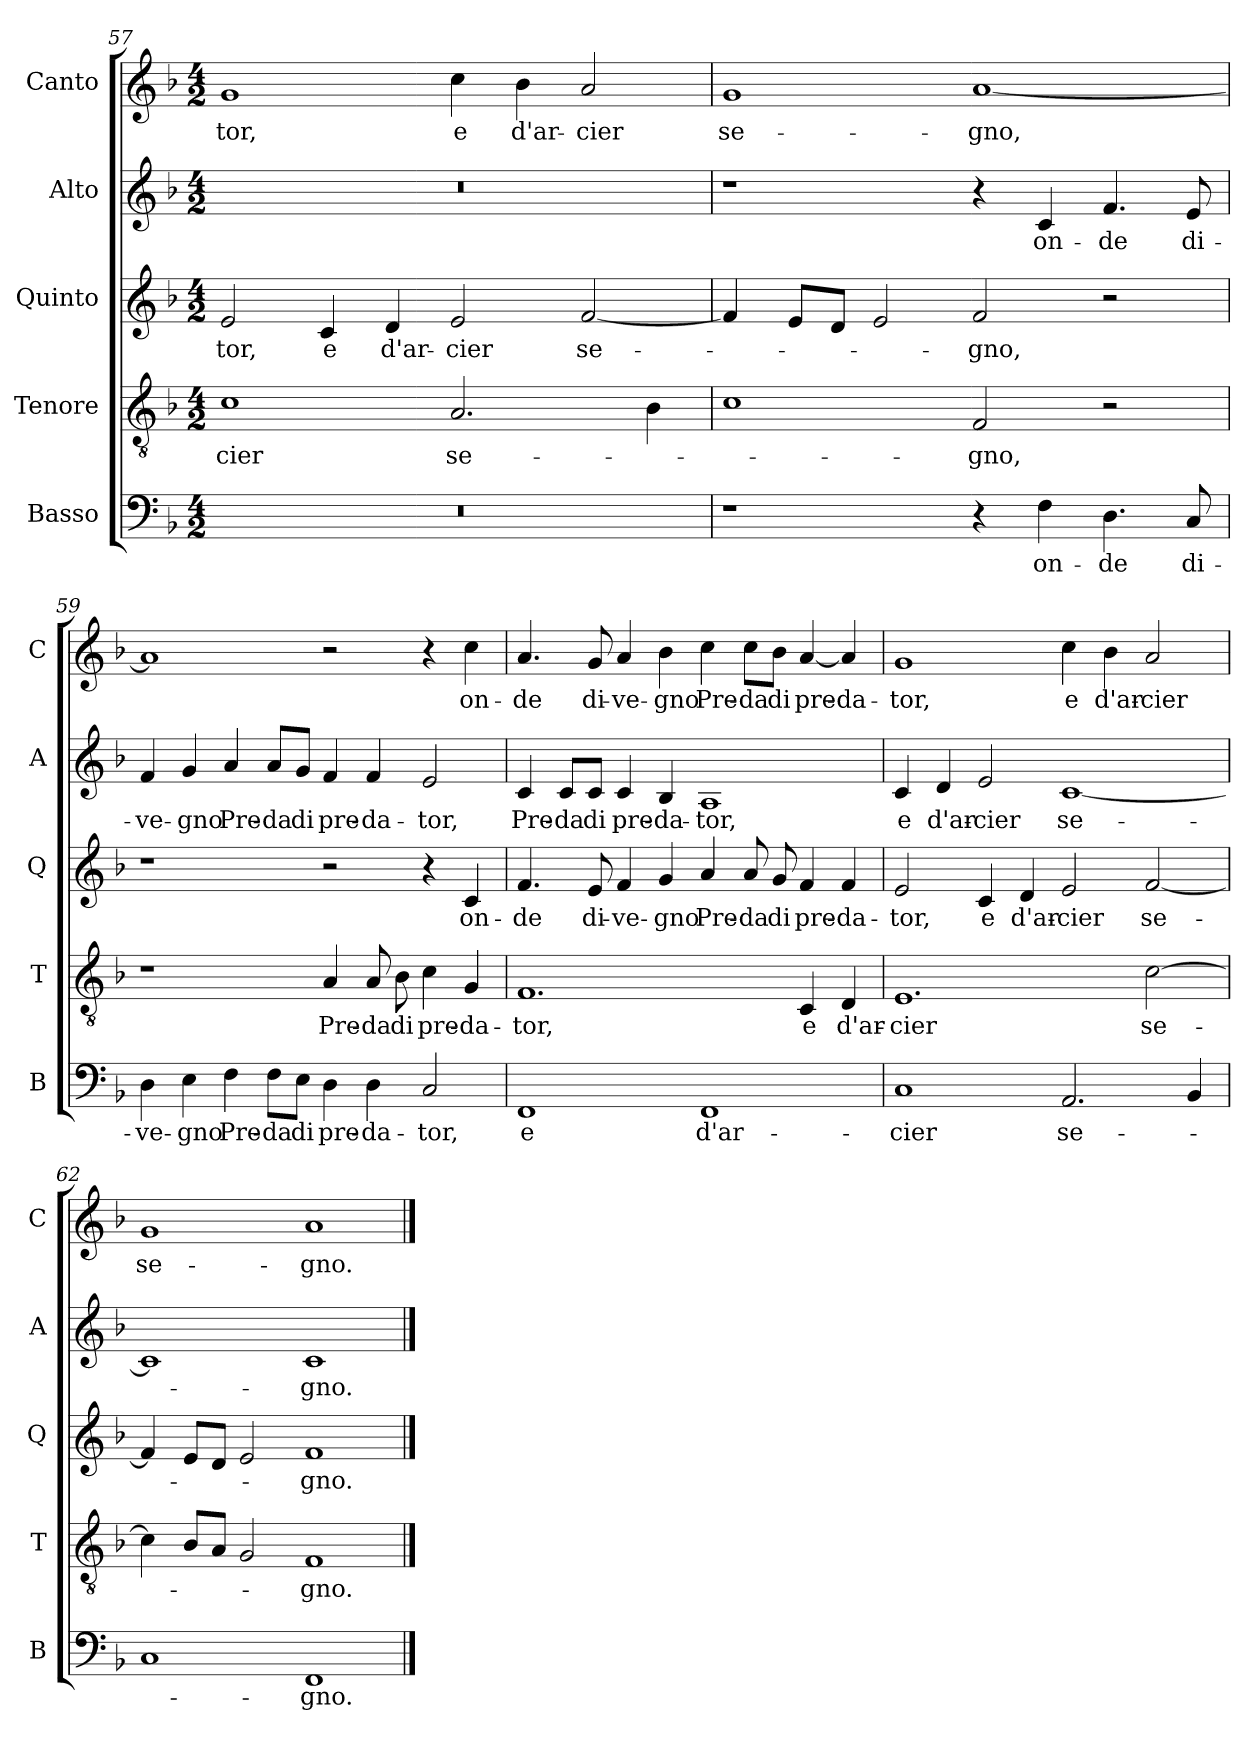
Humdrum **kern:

**kern	**text	**kern	**text	**kern	**text	**kern	**text	**kern	**text
*part5	*part5	*part4	*part4	*part3	*part3	*part2	*part2	*part1	*part1
*staff5	*staff5	*staff4	*staff4	*staff3	*staff3	*staff2	*staff2	*staff1	*staff1
*I"Basso	*	*I"Tenore	*	*I"Quinto	*	*I"Alto	*	*I"Canto	*
*I'B	*	*I'T	*	*I'Q	*	*I'A	*	*I'C	*
*clefF4	*	*clefGv2	*	*clefG2	*	*clefG2	*	*clefG2	*
*k[b-]	*	*k[b-]	*	*k[b-]	*	*k[b-]	*	*k[b-]	*
*d:	*	*d:	*	*d:	*	*d:	*	*d:	*
*M4/2	*	*M4/2	*	*M4/2	*	*M4/2	*	*M4/2	*
=57	=57	=57	=57	=57	=57	=57	=57	=57	=57
0r	.	1c	-cier	2e	-tor,	0r	.	1g	-tor,
.	.	.	.	4c	e	.	.	.	.
.	.	.	.	4d	d'ar-	.	.	.	.
.	.	2.A	se-	2e	-cier	.	.	4cc	e
.	.	.	.	.	.	.	.	4b-	d'ar-
.	.	.	.	[2f	se-	.	.	2a	-cier
.	.	4B-	.	.	.	.	.	.	.
=58	=58	=58	=58	=58	=58	=58	=58	=58	=58
1r	.	1c	.	4f]	.	1r	.	1g	se-
.	.	.	.	8eL	.	.	.	.	.
.	.	.	.	8dJ	.	.	.	.	.
.	.	.	.	2e	.	.	.	.	.
4r	.	2F	-gno,	2f	-gno,	4r	.	[1a	-gno,
4F	on-	.	.	.	.	4c	on-	.	.
4.D	-de	2r	.	2r	.	4.f	-de	.	.
8C	di-	.	.	.	.	8e	di-	.	.
=59	=59	=59	=59	=59	=59	=59	=59	=59	=59
4D	-ve-	1r	.	1r	.	4f	-ve-	1a]	.
4E	-gno	.	.	.	.	4g	-gno	.	.
4F	Pre-	.	.	.	.	4a	Pre-	.	.
8F\L	-da	.	.	.	.	8a/L	-da	.	.
8E\J	di	.	.	.	.	8g/J	di	.	.
4D	pre-	4A	Pre-	2r	.	4f	pre-	2r	.
4D	-da-	8A	-da	.	.	4f	-da-	.	.
.	.	8B-	di	.	.	.	.	.	.
2C	-tor,	4c	pre-	4r	.	2e	-tor,	4r	.
.	.	4G	-da-	4c	on-	.	.	4cc	on-
=60	=60	=60	=60	=60	=60	=60	=60	=60	=60
1FF	e	1.F	-tor,	4.f	-de	4c	Pre-	4.a	-de
.	.	.	.	.	.	8c/L	-da	.	.
.	.	.	.	8e	di-	8c/J	di	8g	di-
.	.	.	.	4f	-ve-	4c	pre-	4a	-ve-
.	.	.	.	4g	-gno	4B-	-da-	4b-	-gno
1FF	d'ar-	.	.	4a	Pre-	1A	-tor,	4cc	Pre-
.	.	.	.	8a	-da	.	.	8cc\L	-da
.	.	.	.	8g	di	.	.	8b-\J	di
.	.	4C	e	4f	pre-	.	.	[4a	pre-
.	.	4D	d'ar-	4f	-da-	.	.	4a]	-da-
=61	=61	=61	=61	=61	=61	=61	=61	=61	=61
1C	-cier	1.E	-cier	2e	-tor,	4c	e	1g	-tor,
.	.	.	.	.	.	4d	d'ar-	.	.
.	.	.	.	4c	e	2e	-cier	.	.
.	.	.	.	4d	d'ar-	.	.	.	.
2.AA	se-	.	.	2e	-cier	[1c	se-	4cc	e
.	.	.	.	.	.	.	.	4b-	d'ar-
.	.	[2c	se-	[2f	se-	.	.	2a	-cier
4BB-	.	.	.	.	.	.	.	.	.
=62	=62	=62	=62	=62	=62	=62	=62	=62	=62
1C	.	4c]	.	4f]	.	1c]	.	1g	se-
.	.	8B-L	.	8eL	.	.	.	.	.
.	.	8AJ	.	8dJ	.	.	.	.	.
.	.	2G	.	2e	.	.	.	.	.
1FF	-gno.	1F	-gno.	1f	-gno.	1c	-gno.	1a	-gno.
==	==	==	==	==	==	==	==	==	==
*-	*-	*-	*-	*-	*-	*-	*-	*-	*-
